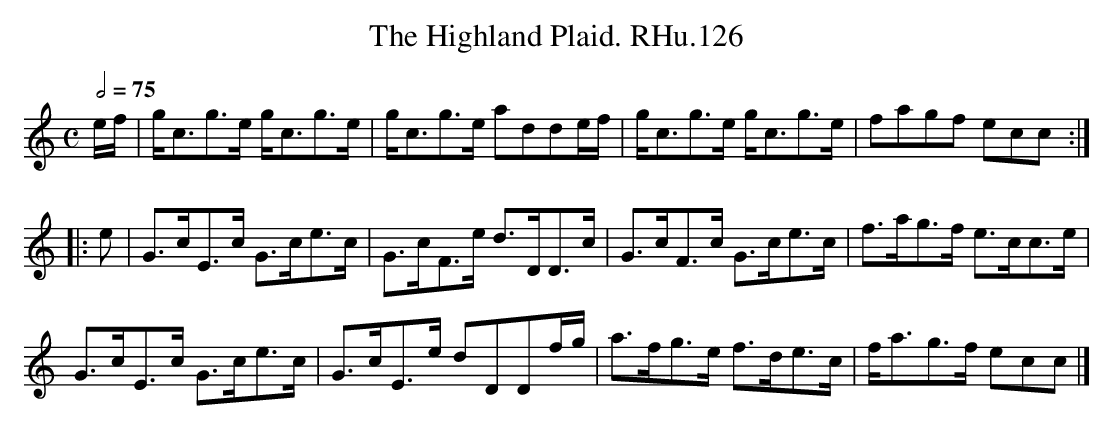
X:1
T:Highland Plaid. RHu.126, The
M:C
L:1/8
Q:1/2=75
K:C
e/f/|g<cg>e g<cg>e|g<cg>e adde/f/|g<cg>e g<cg>e|fagf ecc:|
|:e|G>cE>c G>ce>c|G>cF>e d>DD>c|G>cF>c G>ce>c|f>ag>f e>cc>e|
G>cE>c G>ce>c|G>cE>e dDDf/g/|a>fg>e f>de>c|f<ag>f ecc|]
